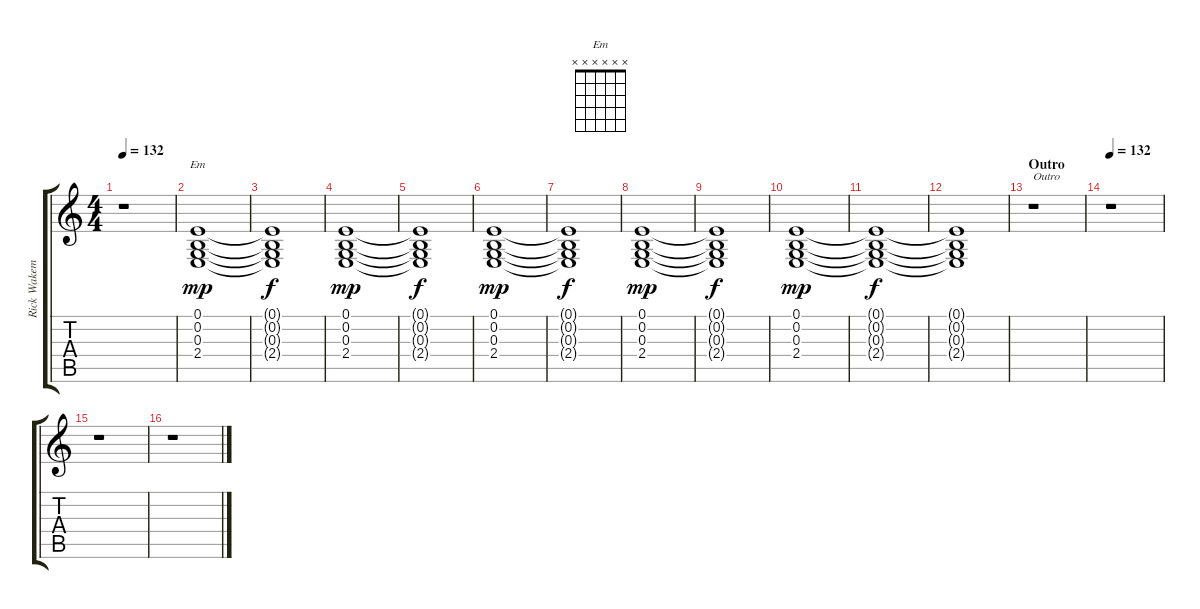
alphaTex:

\track ("Rick Wakeman 2" "Rick Wakem") {instrument acousticgrandpiano}
\staff {score tabs}
\tuning (E4 B3 G3 D3 A2 E2) {hide}
\chord ("Em" x x x x x x)
\ts (4 4)
\tempo 132
\clef g2
\ks c
r.1{dy f} |
(0.1 0.2 0.3 2.4).1{ch "Em" dy mp} |
(0.1{t} 0.2{t} 0.3{t} 2.4{t}).1{dy f} |
(0.1 0.2 0.3 2.4).1{dy mp} |
(0.1{t} 0.2{t} 0.3{t} 2.4{t}).1{dy f} |
(0.1 0.2 0.3 2.4).1{dy mp} |
(0.1{t} 0.2{t} 0.3{t} 2.4{t}).1{dy f} |
(0.1 0.2 0.3 2.4).1{dy mp} |
(0.1{t} 0.2{t} 0.3{t} 2.4{t}).1{dy f} |
(0.1 0.2 0.3 2.4).1{dy mp} |
(0.1{t} 0.2{t} 0.3{t} 2.4{t}).1{dy f} |
(0.1{t} 0.2{t} 0.3{t} 2.4{t}).1 |
\section ("" "Outro")
r.1{txt "Outro"} |
\tempo 132
r.1 |
r.1 |
r.1
